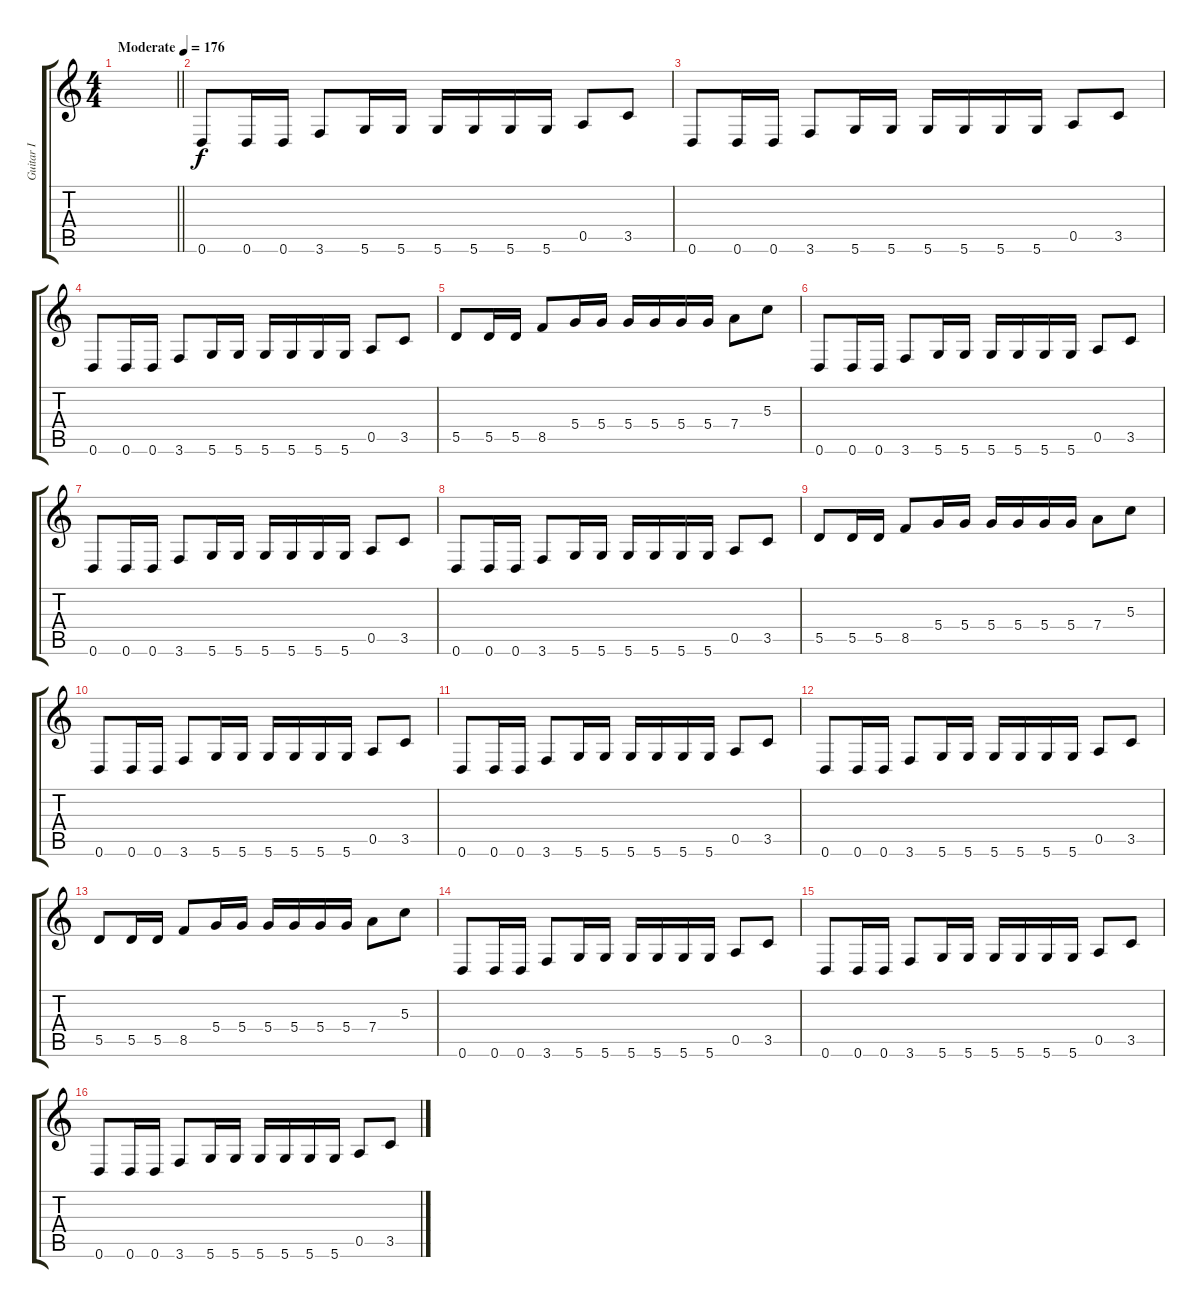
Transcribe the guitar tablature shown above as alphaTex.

\track ("Guitar I" "Guitar I") {instrument distortionguitar}
\staff {score tabs}
\tuning (E4 B3 G3 D3 A2 D2) {hide}
\ts (4 4)
\tempo (176 "Moderate")
\clef g2
\barLineRight lightlight
\ks c
|
0.6.8 0.6.16 0.6.16 3.6.8 5.6.16 5.6.16 5.6.16 5.6.16 5.6.16 5.6.16 0.5.8 3.5.8 |
0.6.8 0.6.16 0.6.16 3.6.8 5.6.16 5.6.16 5.6.16 5.6.16 5.6.16 5.6.16 0.5.8 3.5.8 |
0.6.8 0.6.16 0.6.16 3.6.8 5.6.16 5.6.16 5.6.16 5.6.16 5.6.16 5.6.16 0.5.8 3.5.8 |
5.5.8 5.5.16 5.5.16 8.5.8 5.4.16 5.4.16 5.4.16 5.4.16 5.4.16 5.4.16 7.4.8 5.3.8 |
0.6.8 0.6.16 0.6.16 3.6.8 5.6.16 5.6.16 5.6.16 5.6.16 5.6.16 5.6.16 0.5.8 3.5.8 |
0.6.8 0.6.16 0.6.16 3.6.8 5.6.16 5.6.16 5.6.16 5.6.16 5.6.16 5.6.16 0.5.8 3.5.8 |
0.6.8 0.6.16 0.6.16 3.6.8 5.6.16 5.6.16 5.6.16 5.6.16 5.6.16 5.6.16 0.5.8 3.5.8 |
5.5.8 5.5.16 5.5.16 8.5.8 5.4.16 5.4.16 5.4.16 5.4.16 5.4.16 5.4.16 7.4.8 5.3.8 |
0.6.8 0.6.16 0.6.16 3.6.8 5.6.16 5.6.16 5.6.16 5.6.16 5.6.16 5.6.16 0.5.8 3.5.8 |
0.6.8 0.6.16 0.6.16 3.6.8 5.6.16 5.6.16 5.6.16 5.6.16 5.6.16 5.6.16 0.5.8 3.5.8 |
0.6.8 0.6.16 0.6.16 3.6.8 5.6.16 5.6.16 5.6.16 5.6.16 5.6.16 5.6.16 0.5.8 3.5.8 |
5.5.8 5.5.16 5.5.16 8.5.8 5.4.16 5.4.16 5.4.16 5.4.16 5.4.16 5.4.16 7.4.8 5.3.8 |
0.6.8 0.6.16 0.6.16 3.6.8 5.6.16 5.6.16 5.6.16 5.6.16 5.6.16 5.6.16 0.5.8 3.5.8 |
0.6.8 0.6.16 0.6.16 3.6.8 5.6.16 5.6.16 5.6.16 5.6.16 5.6.16 5.6.16 0.5.8 3.5.8 |
0.6.8 0.6.16 0.6.16 3.6.8 5.6.16 5.6.16 5.6.16 5.6.16 5.6.16 5.6.16 0.5.8 3.5.8
